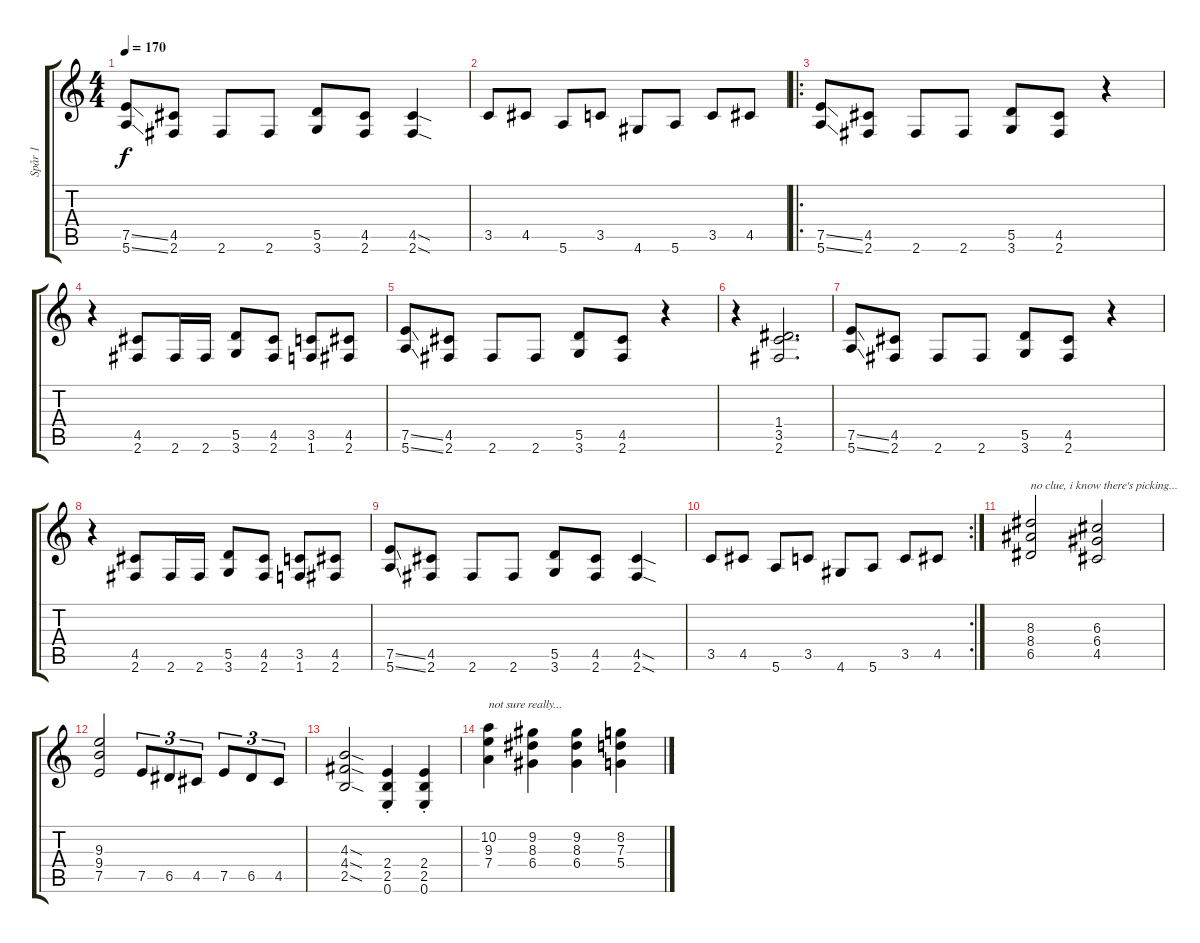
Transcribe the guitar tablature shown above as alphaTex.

\track ("Spår 1" "Spår 1") {instrument distortionguitar}
\staff {score tabs}
\tuning (E4 B3 G3 D3 A2 E2) {hide}
\ts (4 4)
\tempo 170
\clef g2
\ks c
(7.5{ss} 5.6{ss}).8{dy f} (4.5 2.6).8 2.6.8 2.6.8 (5.5 3.6).8 (4.5 2.6).8 (4.5{sod} 2.6{sod}).4 |
3.5.8 4.5.8 5.6.8 3.5.8 4.6.8 5.6.8 3.5.8 4.5.8 |
\ro
(7.5{ss} 5.6{ss}).8 (4.5 2.6).8 2.6.8 2.6.8 (5.5 3.6).8 (4.5 2.6).8 r.4 |
r.4 (4.5 2.6).8 2.6.16 2.6.16 (5.5 3.6).8 (4.5 2.6).8 (3.5 1.6).8 (4.5 2.6).8 |
(7.5{ss} 5.6{ss}).8 (4.5 2.6).8 2.6.8 2.6.8 (5.5 3.6).8 (4.5 2.6).8 r.4 |
r.4 (1.4 3.5 2.6).2{d} |
(7.5{ss} 5.6{ss}).8 (4.5 2.6).8 2.6.8 2.6.8 (5.5 3.6).8 (4.5 2.6).8 r.4 |
r.4 (4.5 2.6).8 2.6.16 2.6.16 (5.5 3.6).8 (4.5 2.6).8 (3.5 1.6).8 (4.5 2.6).8 |
(7.5{ss} 5.6{ss}).8 (4.5 2.6).8 2.6.8 2.6.8 (5.5 3.6).8 (4.5 2.6).8 (4.5{sod} 2.6{sod}).4 |
\rc 2
3.5.8 4.5.8 5.6.8 3.5.8 4.6.8 5.6.8 3.5.8 4.5.8 |
(8.3 8.4 6.5).2{txt "no clue, i know there's picking..."} (6.3 6.4 4.5).2 |
(9.3 9.4 7.5).2 7.5.8{tu (3 2)} 6.5.8{tu (3 2)} 4.5.8{tu (3 2)} 7.5.8{tu (3 2)} 6.5.8{tu (3 2)} 4.5.8{tu (3 2)} |
(4.3{sod} 4.4{sod} 2.5{sod}).2 (2.4 2.5{st} 0.6).4 (2.4 2.5{st} 0.6).4 |
(10.2 9.3 7.4).4{txt "not sure really..."} (9.2 8.3 6.4).4 (9.2 8.3 6.4).4 (8.2 7.3 5.4).4
